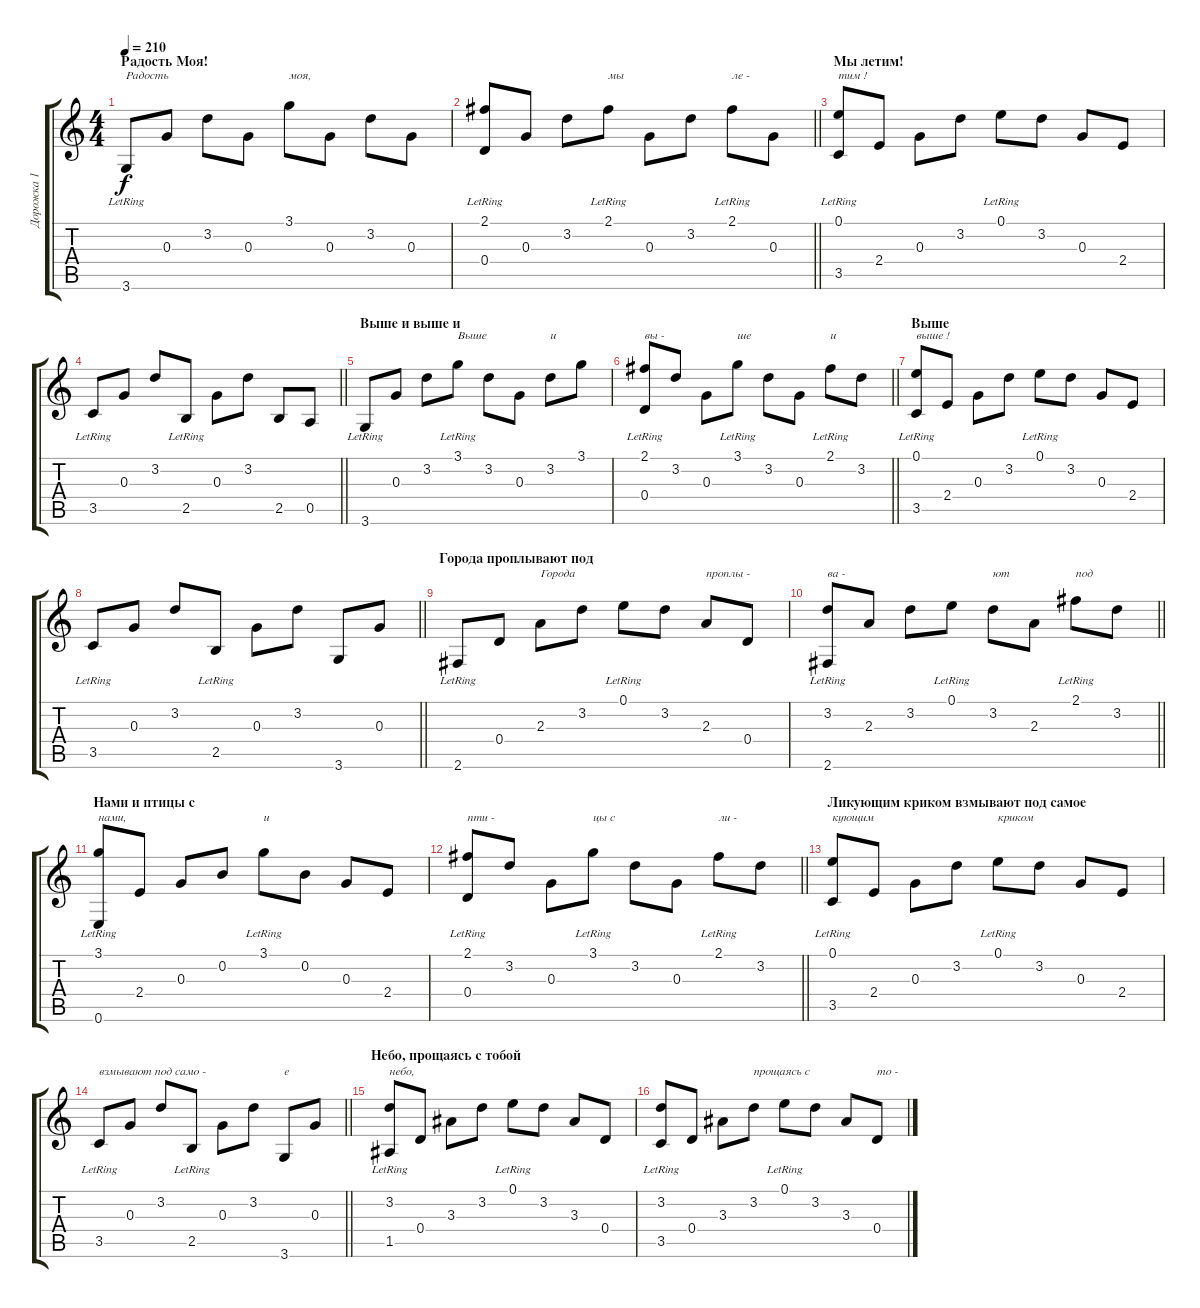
\track ("Дорожка 1" "Дорожка 1") {instrument acousticguitarnylon}
\staff {score tabs}
\tuning (E4 B3 G3 D3 A2 E2) {hide}
\ts (4 4)
\section ("" "Радость Моя!")
\tempo 210
\clef g2
\ks c
3.6{lr}.8{txt "Радость" dy f} 0.3.8 3.2.8 0.3.8 3.1.8{txt "моя,"} 0.3.8 3.2.8 0.3.8 |
\barLineRight lightlight
(2.1{lr} 0.4{lr}).8 0.3.8 3.2.8 2.1{lr}.8{txt "мы"} 0.3.8 3.2.8 2.1{lr}.8{txt "ле -"} 0.3.8 |
\section ("" "Мы летим!")
(0.1{lr} 3.5{lr}).8{txt "тим !"} 2.4.8 0.3.8 3.2.8 0.1{lr}.8 3.2.8 0.3.8 2.4.8 |
\barLineRight lightlight
3.5{lr}.8 0.3.8 3.2.8 2.5{lr}.8 0.3.8 3.2.8 2.5.8 0.5.8 |
\section ("" "Выше и выше и")
3.6{lr}.8 0.3.8 3.2.8 3.1{lr}.8{txt "Выше"} 3.2.8 0.3.8 3.2.8{txt "и"} 3.1.8 |
\barLineRight lightlight
(2.1{lr} 0.4{lr}).8{txt "вы -"} 3.2.8 0.3.8 3.1{lr}.8{txt "ше"} 3.2.8 0.3.8 2.1{lr}.8{txt "и"} 3.2.8 |
\section ("" "Выше")
(0.1{lr} 3.5{lr}).8{txt "выше !"} 2.4.8 0.3.8 3.2.8 0.1{lr}.8 3.2.8 0.3.8 2.4.8 |
\barLineRight lightlight
3.5{lr}.8 0.3.8 3.2.8 2.5{lr}.8 0.3.8 3.2.8 3.6.8 0.3.8 |
\section ("" "Города проплывают под")
2.6{lr}.8 0.4.8 2.3.8{txt "Города"} 3.2.8 0.1{lr}.8 3.2.8 2.3.8{txt "проплы -"} 0.4.8 |
\barLineRight lightlight
(3.2{lr} 2.6{lr}).8{txt "ва -"} 2.3.8 3.2.8 0.1{lr}.8 3.2.8{txt "ют"} 2.3.8 2.1{lr}.8{txt "под"} 3.2.8 |
\section ("" "Нами и птицы с")
(3.1{lr} 0.6{lr}).8{txt "нами,"} 2.4.8 0.3.8 0.2.8 3.1{lr}.8{txt "и"} 0.2.8 0.3.8 2.4.8 |
\barLineRight lightlight
(2.1{lr} 0.4{lr}).8{txt "пти -"} 3.2.8 0.3.8 3.1{lr}.8{txt "цы с"} 3.2.8 0.3.8 2.1{lr}.8{txt "ли -"} 3.2.8 |
\section ("" "Ликующим криком взмывают под самое")
(0.1{lr} 3.5{lr}).8{txt "кующим"} 2.4.8 0.3.8 3.2.8 0.1{lr}.8{txt "криком"} 3.2.8 0.3.8 2.4.8 |
\barLineRight lightlight
3.5{lr}.8{txt "взмывают под само -"} 0.3.8 3.2.8 2.5{lr}.8 0.3.8 3.2.8 3.6.8{txt "е"} 0.3.8 |
\section ("" "Небо, прощаясь с тобой")
(3.2{lr} 1.5{lr}).8{txt "небо,"} 0.4.8 3.3.8 3.2.8 0.1{lr}.8 3.2.8 3.3.8 0.4.8 |
(3.2{lr} 3.5{lr}).8 0.4.8 3.3.8 3.2.8{txt "прощаясь с"} 0.1{lr}.8 3.2.8 3.3.8 0.4.8{txt "то -"}
